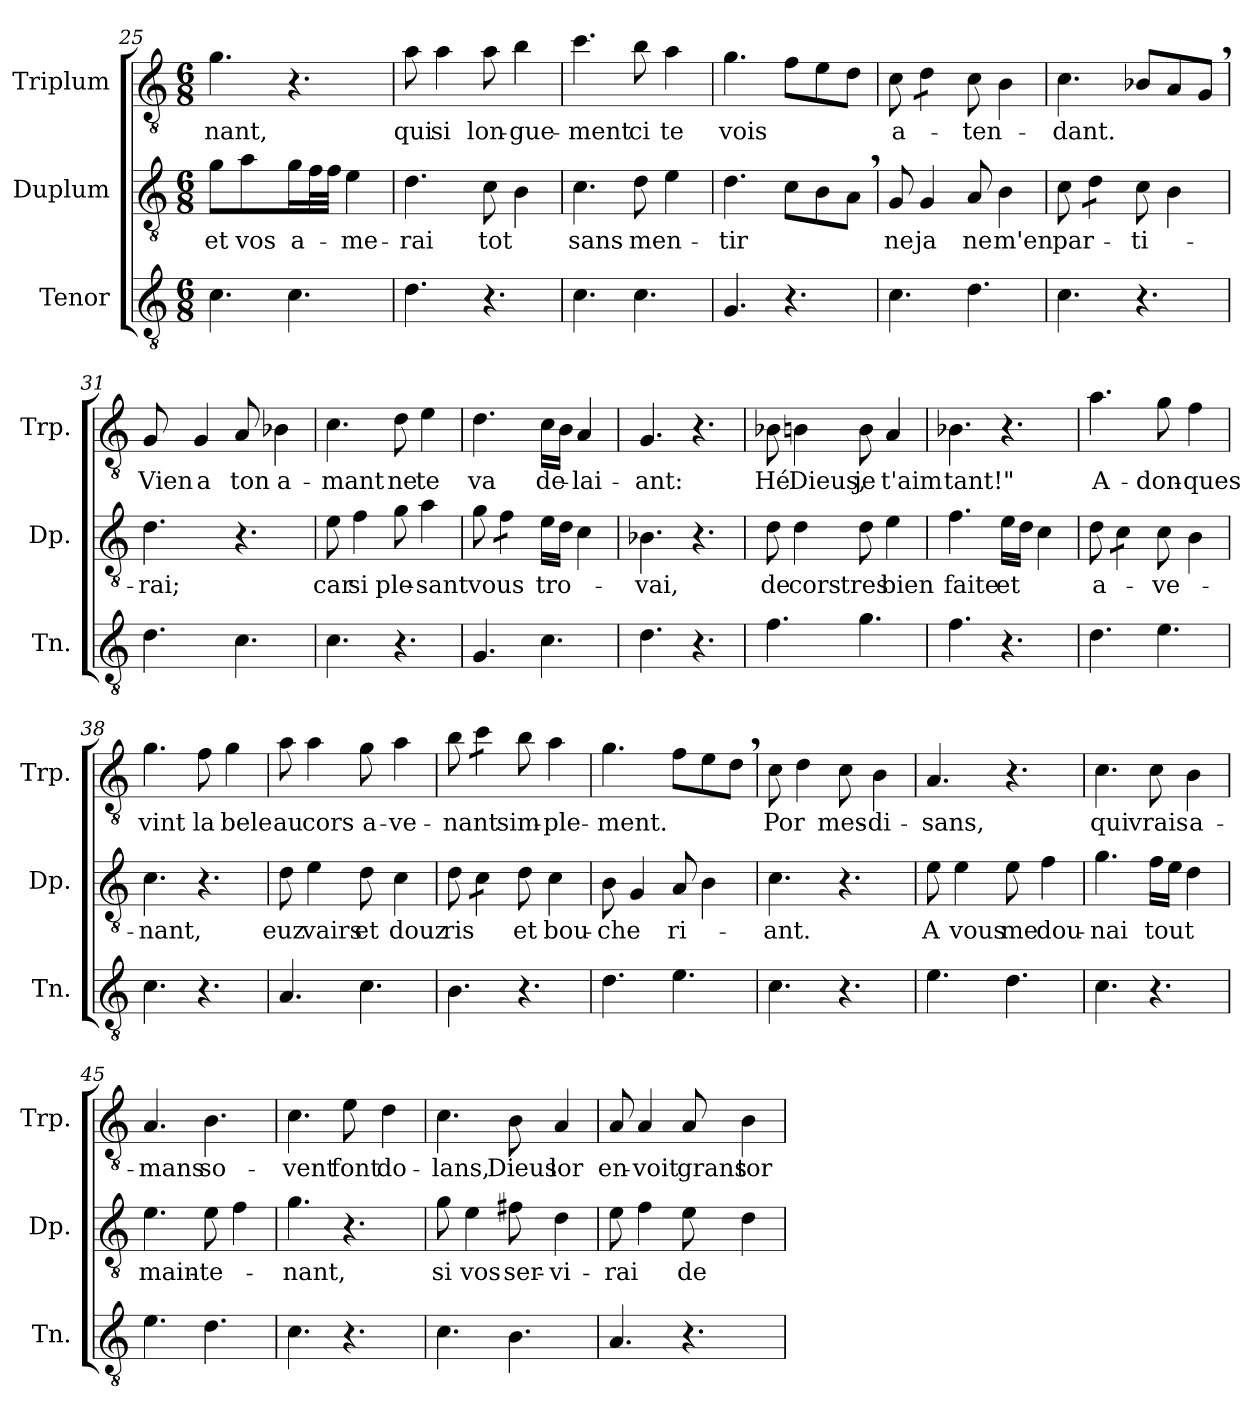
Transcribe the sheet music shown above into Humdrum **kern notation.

**kern	**kern	**text	**kern	**text
*part3	*part2	*part2	*part1	*part1
*staff3	*staff2	*staff2	*staff1	*staff1
*I"Tenor	*I"Duplum	*	*I"Triplum	*
*I'Tn.	*I'Dp.	*	*I'Trp.	*
*clefGv2	*clefGv2	*	*clefGv2	*
*k[]	*k[]	*	*k[]	*
*M6/8	*M6/8	*	*M6/8	*
=25	=25	=25	=25	=25
!	!	!LO:LY:b	!	!LO:LY:b
4.c\	8g\	et	4.g\	-nant,
!	!	!LO:LY:b	!	!
.	4a\	vos	.	.
!	!	!LO:LY:b	!	!
4.c\	16g\LL	a-	4.r	.
*	*tremolo	*	*	*
.	32f\	.	.	.
.	32f\JJJ	.	.	.
*	*Xtremolo	*	*	*
!	!	!LO:LY:b	!	!
.	4e\	-me-	.	.
=26	=26	=26	=26	=26
!	!	!LO:LY:b	!	!LO:LY:b
4.d\	4.d\	-rai	8a\	qui
!	!	!	!	!LO:LY:b
.	.	.	4a\	si
!	!	!LO:LY:b	!	!LO:LY:b
4.r	8c\	tot	8a\	lon-
!	!	!	!	!LO:LY:b
.	4B\	.	4b\	-gue-
=27	=27	=27	=27	=27
!	!	!LO:LY:b	!	!LO:LY:b
4.c\	4.c\	sans	4.cc\	-ment
!	!	!LO:LY:b	!	!LO:LY:b
4.c\	8d\	men-	8b\	ci
!	!	!	!	!LO:LY:b
.	4e\	.	4a\	te
!!LO:LB:g=z
=28	=28	=28	=28	=28
!	!	!LO:LY:b	!	!LO:LY:b
4.G/	4.d\	-tir	4.g\	vois
4.r	8c\L	.	8f\L	.
.	8B\	.	8e\	.
.	8A,\J	.	8d\J	.
=29	=29	=29	=29	=29
!	!	!LO:LY:b	!	!LO:LY:b
4.c\	8G/	ne	8c\	a-
!	!	!LO:LY:b	!	!
*	*	*	*tremolo	*
.	4G/	ja	8d\L	.
.	.	.	8d\J	.
*	*	*	*Xtremolo	*
!	!	!LO:LY:b	!	!LO:LY:b
4.d\	8A/	ne	8c\	-ten-
!	!	!LO:LY:b	!	!
.	4B\	m'en	4B\	.
=30	=30	=30	=30	=30
!	!	!LO:LY:b	!	!LO:LY:b
4.c\	8c\	par-	4.c\	-dant.
*	*tremolo	*	*	*
.	8d\L	.	.	.
.	8d\J	.	.	.
*	*Xtremolo	*	*	*
!	!	!LO:LY:b	!	!
4.r	8c\	-ti-	8B-i/L	.
.	4B\	.	8A/	.
.	.	.	8G,/J	.
=31	=31	=31	=31	=31
!	!	!LO:LY:b	!	!LO:LY:b
4.d\	4.d\	-rai;	8G/	Vien
!	!	!	!	!LO:LY:b
.	.	.	4G/	a
!	!	!	!	!LO:LY:b
4.c\	4.r	.	8A/	ton
!	!	!	!	!LO:LY:b
.	.	.	4B-i\	a-
=32	=32	=32	=32	=32
!	!	!LO:LY:b	!	!LO:LY:b
4.c\	8e\	car	4.c\	-mant
!	!	!LO:LY:b	!	!
.	4f\	si	.	.
!	!	!LO:LY:b	!	!LO:LY:b
4.r	8g\	ple-	8d\	ne
!	!	!LO:LY:b	!	!LO:LY:b
.	4a\	-sant	4e\	te
=33	=33	=33	=33	=33
!	!	!LO:LY:b	!	!LO:LY:b
4.G/	8g\	vous	4.d\	va
*	*tremolo	*	*	*
.	8f\L	.	.	.
.	8f\J	.	.	.
*	*Xtremolo	*	*	*
!	!	!LO:LY:b	!	!LO:LY:b
4.c\	16e\LL	tro-	16c\LL	de-
.	16d\JJ	.	16B\JJ	.
!	!	!	!	!LO:LY:b
.	4c\	.	4A/	-lai-
=34	=34	=34	=34	=34
!	!	!LO:LY:b	!	!LO:LY:b
4.d\	4.B-i\	-vai,	4.G/	-ant:
4.r	4.r	.	4.r	.
!!LO:LB:g=z
=35	=35	=35	=35	=35
!	!	!LO:LY:b	!	!LO:LY:b
4.f\	8d\	de	8B-i\	Hé
!	!	!LO:LY:b	!	!LO:LY:b
.	4d\	cors	4Bn\	Dieus,
!	!	!LO:LY:b	!	!LO:LY:b
4.g\	8d\	tres	8B\	je
!	!	!LO:LY:b	!	!LO:LY:b
.	4e\	bien	4A/	t'aim
=36	=36	=36	=36	=36
!	!	!LO:LY:b	!	!LO:LY:b
4.f\	4.f\	faite	4.B-X\	tant!"
!	!	!LO:LY:b	!	!
4.r	16e\LL	et	4.r	.
.	16d\JJ	.	.	.
.	4c\	.	.	.
=37	=37	=37	=37	=37
!	!	!LO:LY:b	!	!LO:LY:b
4.d\	8d\	a-	4.a\	A-
*	*tremolo	*	*	*
.	8c\L	.	.	.
.	8c\J	.	.	.
*	*Xtremolo	*	*	*
!	!	!LO:LY:b	!	!LO:LY:b
4.e\	8c\	-ve-	8g\	-don-
!	!	!	!	!LO:LY:b
.	4B\	.	4f\	-ques
=38	=38	=38	=38	=38
!	!	!LO:LY:b	!	!LO:LY:b
4.c\	4.c\	-nant,	4.g\	vint
!	!	!	!	!LO:LY:b
4.r	4.r	.	8f\	la
!	!	!	!	!LO:LY:b
.	.	.	4g\	bele
=39	=39	=39	=39	=39
!	!	!LO:LY:b	!	!LO:LY:b
4.A/	8d\	euz	8a\	au
!	!	!LO:LY:b	!	!LO:LY:b
.	4e\	vairs	4a\	cors
!	!	!LO:LY:b	!	!LO:LY:b
4.c\	8d\	et	8g\	a-
!	!	!LO:LY:b	!	!LO:LY:b
.	4c\	douz	4a\	-ve-
=40	=40	=40	=40	=40
!	!	!LO:LY:b	!	!LO:LY:b
4.B\	8d\	ris	8b\	-nant
*	*tremolo	*	*	*
*	*	*	*tremolo	*
.	8c\L	.	8cc\L	.
.	8c\J	.	8cc\J	.
*	*	*	*Xtremolo	*
*	*Xtremolo	*	*	*
!	!	!LO:LY:b	!	!LO:LY:b
4.r	8d\	et	8b\	sim-
!	!	!LO:LY:b	!	!LO:LY:b
.	4c\	bou-	4a\	-ple-
!!LO:PB:g=z
=41	=41	=41	=41	=41
!	!	!LO:LY:b	!	!LO:LY:b
4.d\	8B\	-che	4.g\	-ment.
.	4G/	.	.	.
!	!	!LO:LY:b	!	!
4.e\	8A/	ri-	8f\L	.
.	4B\	.	8e\	.
.	.	.	8d,\J	.
=42	=42	=42	=42	=42
!	!	!LO:LY:b	!	!LO:LY:b
4.c\	4.c\	-ant.	8c\	Por
.	.	.	4d\	.
!	!	!	!	!LO:LY:b
4.r	4.r	.	8c\	mes-
!	!	!	!	!LO:LY:b
.	.	.	4B\	-di-
=43	=43	=43	=43	=43
!	!	!LO:LY:b	!	!LO:LY:b
4.e\	8e\	A	4.A/	-sans,
!	!	!LO:LY:b	!	!
.	4e\	vous	.	.
!	!	!LO:LY:b	!	!
4.d\	8e\	me	4.r	.
!	!	!LO:LY:b	!	!
.	4f\	dou-	.	.
=44	=44	=44	=44	=44
!	!	!LO:LY:b	!	!LO:LY:b
4.c\	4.g\	-nai	4.c\	qui
!	!	!LO:LY:b	!	!LO:LY:b
4.r	16f\LL	tout	8c\	vrais
.	16e\JJ	.	.	.
!	!	!	!	!LO:LY:b
.	4d\	.	4B\	a-
=45	=45	=45	=45	=45
!	!	!LO:LY:b	!	!LO:LY:b
4.e\	4.e\	main-	4.A/	-mans
!	!	!LO:LY:b	!	!LO:LY:b
4.d\	8e\	-te-	4.B\	so-
.	4f\	.	.	.
=46	=46	=46	=46	=46
!	!	!LO:LY:b	!	!LO:LY:b
4.c\	4.g\	-nant,	4.c\	-vent
!	!	!	!	!LO:LY:b
4.r	4.r	.	8e\	font
!	!	!	!	!LO:LY:b
.	.	.	4d\	do-
=47	=47	=47	=47	=47
!	!	!LO:LY:b	!	!LO:LY:b
4.c\	8g\	si	4.c\	-lans,
!	!	!LO:LY:b	!	!
.	4e\	vos	.	.
!	!	!LO:LY:b	!	!LO:LY:b
4.B\	8f#i\	ser-	8B\	Dieus
!	!	!LO:LY:b	!	!LO:LY:b
.	4d\	-vi-	4A/	lor
!!LO:LB:g=z
=48	=48	=48	=48	=48
!	!	!LO:LY:b	!	!LO:LY:b
4.A/	8e\	-rai	8A/	en-
!	!	!	!	!LO:LY:b
.	4f\	.	4A/	-voit
!	!	!LO:LY:b	!	!LO:LY:b
4.r	8e\	de	8A/	grans
!	!	!	!	!LO:LY:b
.	4d\	.	4B\	tor-
=	=	=	=	=
*-	*-	*-	*-	*-
